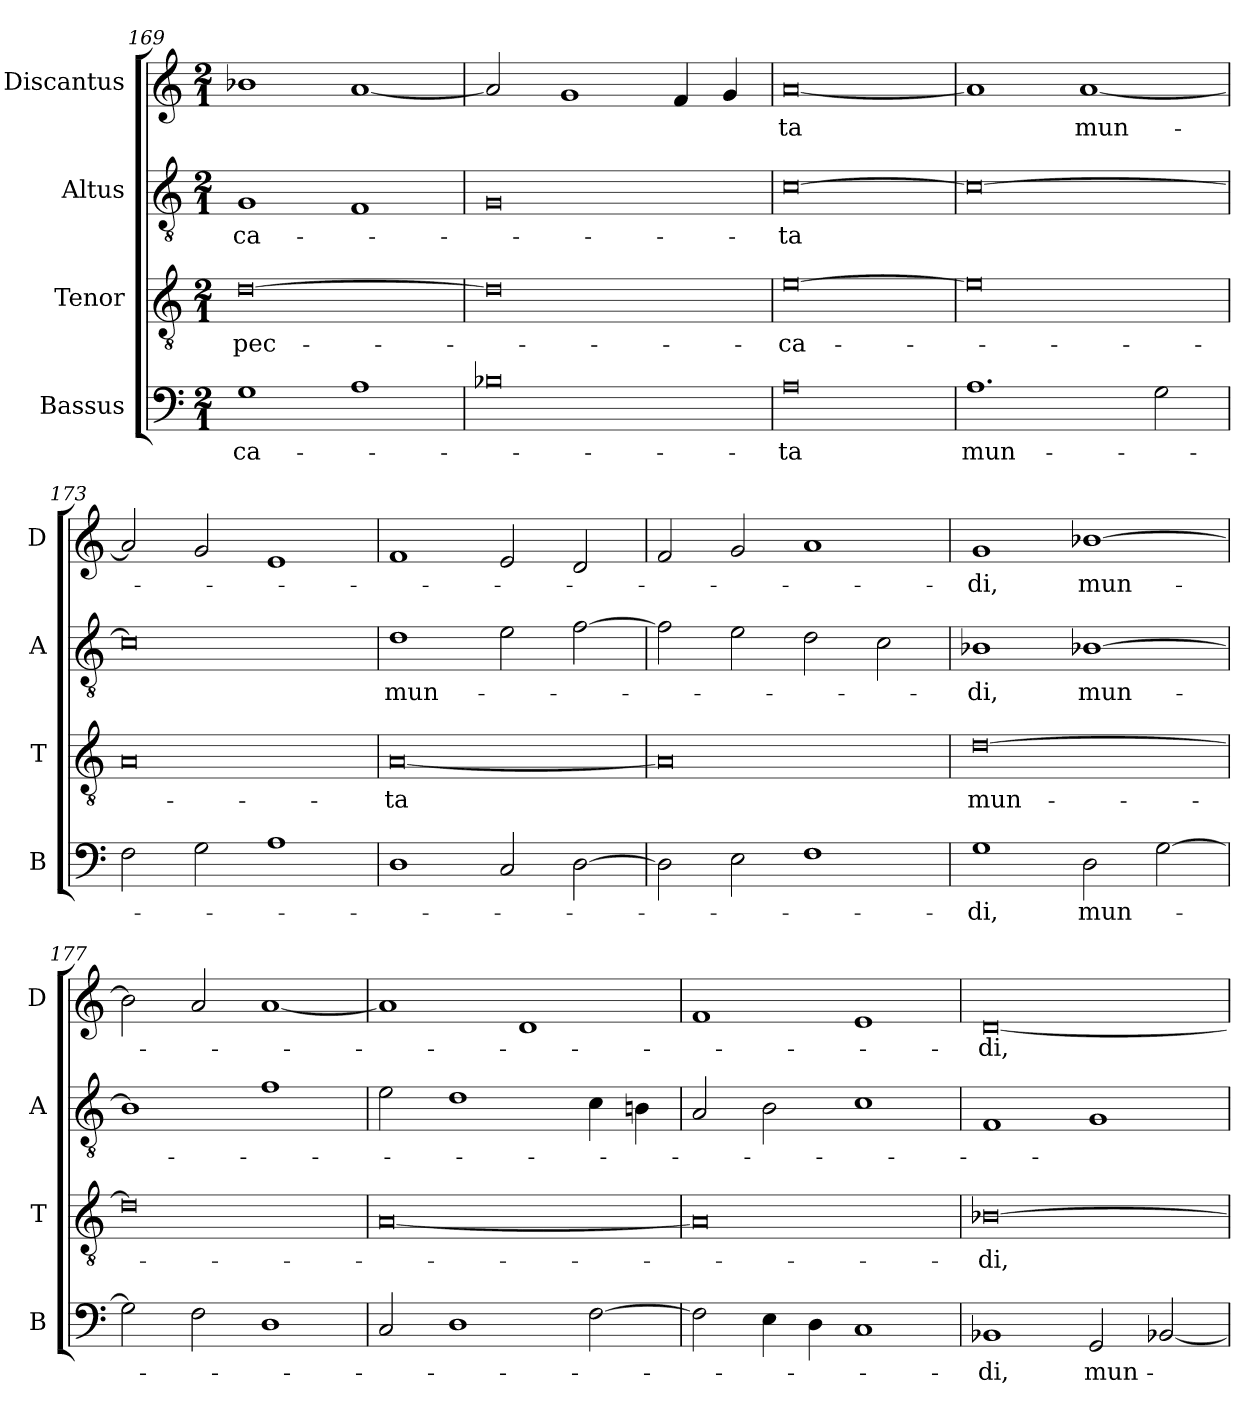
**kern	**text	**kern	**text	**kern	**text	**kern	**text
*part4	*part4	*part3	*part3	*part2	*part2	*part1	*part1
*staff4	*staff4	*staff3	*staff3	*staff2	*staff2	*staff1	*staff1
*I"Bassus	*	*I"Tenor	*	*I"Altus	*	*I"Discantus	*
*I'B	*	*I'T	*	*I'A	*	*I'D	*
*clefF4	*	*clefGv2	*	*clefGv2	*	*clefG2	*
*k[]	*	*k[]	*	*k[]	*	*k[]	*
*M2/1	*	*M2/1	*	*M2/1	*	*M2/1	*
=169	=169	=169	=169	=169	=169	=169	=169
1G	-ca-	[0d	pec-	1G	-ca-	1b-X	.
1A	.	.	.	1F	.	[1a	.
=170	=170	=170	=170	=170	=170	=170	=170
0B-X	.	0d]	.	0G	.	2a]	.
.	.	.	.	.	.	1g	.
.	.	.	.	.	.	4f	.
.	.	.	.	.	.	4g	.
=171	=171	=171	=171	=171	=171	=171	=171
0A	-ta	[0e	-ca-	[0c	-ta	[0a	-ta
=172	=172	=172	=172	=172	=172	=172	=172
1.A	mun-	0e]	.	0c_	.	1a]	.
.	.	.	.	.	.	[1a	mun-
2G	.	.	.	.	.	.	.
=173	=173	=173	=173	=173	=173	=173	=173
2F	.	0A	.	0c]	.	2a]	.
2G	.	.	.	.	.	2g	.
1A	.	.	.	.	.	1e	.
=174	=174	=174	=174	=174	=174	=174	=174
1D	.	[0A	-ta	1d	mun-	1f	.
2C	.	.	.	2e	.	2e	.
[2D	.	.	.	[2f	.	2d	.
=175	=175	=175	=175	=175	=175	=175	=175
2D]	.	0A]	.	2f]	.	2f	.
2E	.	.	.	2e	.	2g	.
1F	.	.	.	2d	.	1a	.
.	.	.	.	2c	.	.	.
=176	=176	=176	=176	=176	=176	=176	=176
1G	-di,	[0d	mun-	1B-X	-di,	1g	-di,
2D	mun-	.	.	[1B-X	mun-	[1b-X	mun-
[2G	.	.	.	.	.	.	.
=177	=177	=177	=177	=177	=177	=177	=177
2G]	.	0d]	.	1B-]	.	2b-]	.
2F	.	.	.	.	.	2a	.
1D	.	.	.	1f	.	[1a	.
=178	=178	=178	=178	=178	=178	=178	=178
2C	.	[0A	.	2e	.	1a]	.
1D	.	.	.	1d	.	.	.
.	.	.	.	.	.	1d	.
[2F	.	.	.	4c	.	.	.
.	.	.	.	4Bn	.	.	.
=179	=179	=179	=179	=179	=179	=179	=179
2F]	.	0A]	.	2A	.	1f	.
4E	.	.	.	2B	.	.	.
4D	.	.	.	.	.	.	.
1C	.	.	.	1c	.	1e	.
=180	=180	=180	=180	=180	=180	=180	=180
1BB-X	-di,	[0B-X	-di,	1F	.	[0d	-di,
2GG	mun-	.	.	1G	.	.	.
[2BB-X	.	.	.	.	.	.	.
=	=	=	=	=	=	=	=
*-	*-	*-	*-	*-	*-	*-	*-
